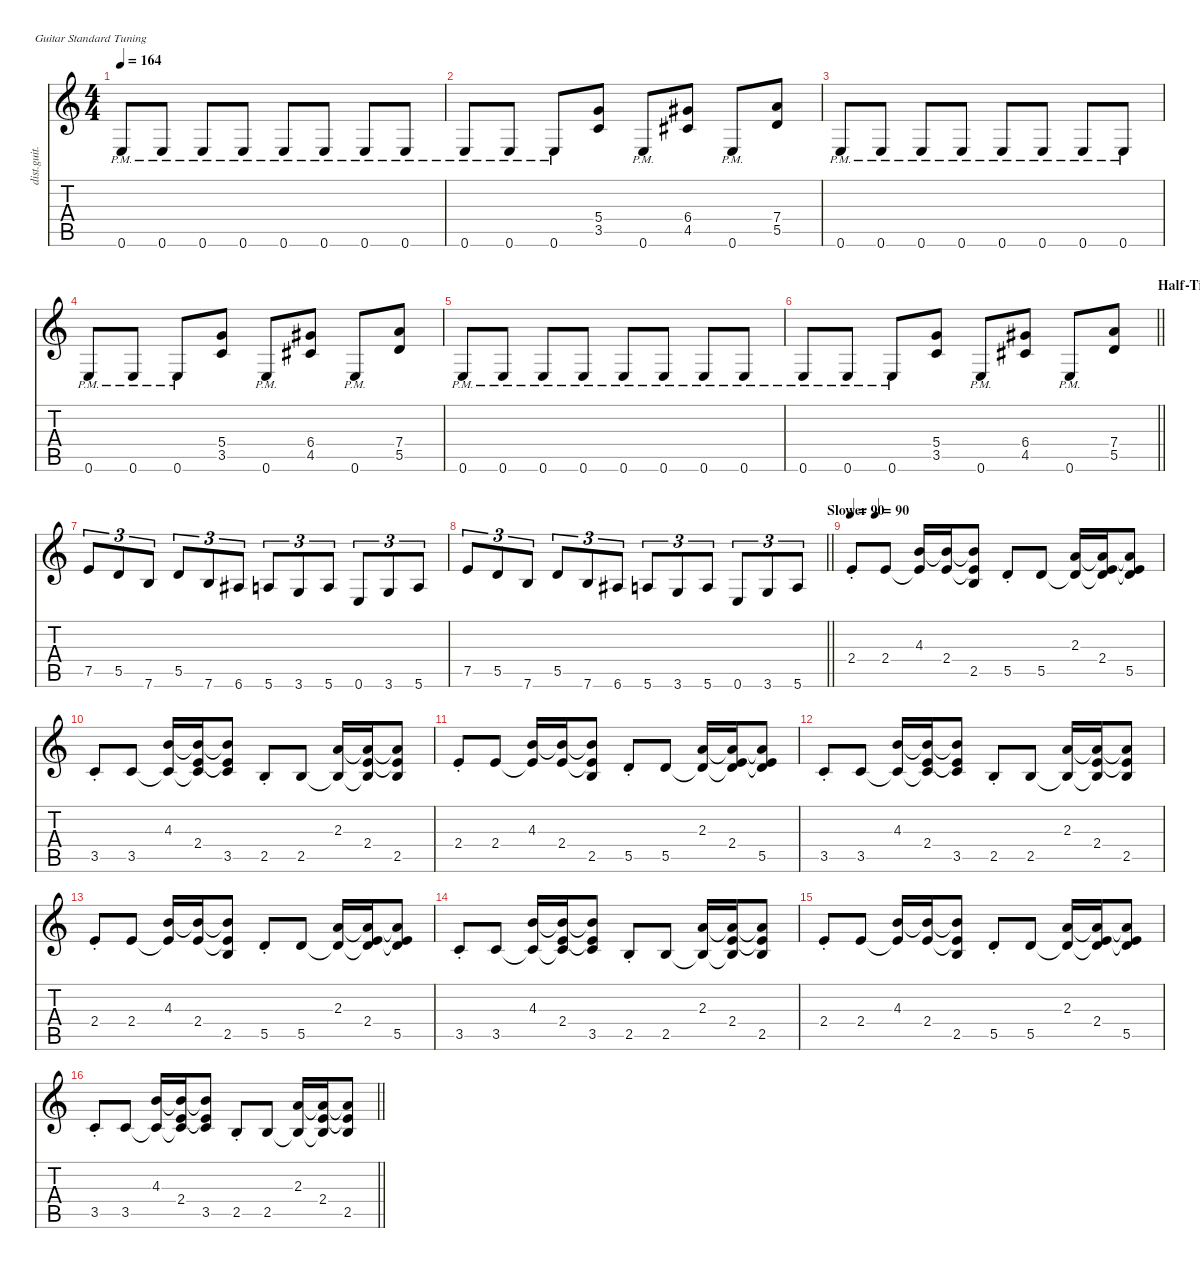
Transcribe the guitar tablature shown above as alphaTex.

\defaultSystemsLayout 4
\hideDynamics
\bracketExtendMode nobrackets
\otherSystemsTrackNameOrientation horizontal
\track ("James Hetfield" "dist.guit.") {defaultSystemsLayout 8 mute instrument distortionguitar}
\staff {score tabs}
\tuning (E4 B3 G3 D3 A2 E2)
\ts (4 4)
\tempo 164
\clef g2
\ks aminor
0.6{pm}.8{dy f beam Up} 0.6{pm}.8{beam Up} 0.6{pm}.8{beam Up} 0.6{pm}.8{beam Up} 0.6{pm}.8{beam Up} 0.6{pm}.8{beam Up} 0.6{pm}.8{beam Up} 0.6{pm}.8{beam Up} |
0.6{pm}.8{beam Up} 0.6{pm}.8{beam Up} 0.6{pm}.8{beam Up} (5.4 3.5).8{beam Up} 0.6{pm}.8{beam Up} (6.4{acc #} 4.5{acc #}).8{beam Up} 0.6{pm}.8{beam Up} (7.4 5.5).8{beam Up} |
0.6{pm}.8{beam Up} 0.6{pm}.8{beam Up} 0.6{pm}.8{beam Up} 0.6{pm}.8{beam Up} 0.6{pm}.8{beam Up} 0.6{pm}.8{beam Up} 0.6{pm}.8{beam Up} 0.6{pm}.8{beam Up} |
0.6{pm}.8{beam Up} 0.6{pm}.8{beam Up} 0.6{pm}.8{beam Up} (5.4 3.5).8{beam Up} 0.6{pm}.8{beam Up} (6.4{acc #} 4.5{acc #}).8{beam Up} 0.6{pm}.8{beam Up} (7.4 5.5).8{beam Up} |
0.6{pm}.8{beam Up} 0.6{pm}.8{beam Up} 0.6{pm}.8{beam Up} 0.6{pm}.8{beam Up} 0.6{pm}.8{beam Up} 0.6{pm}.8{beam Up} 0.6{pm}.8{beam Up} 0.6{pm}.8{beam Up} |
\tempo (102 "Half-Time Feel" 1)
\barLineRight lightlight
0.6{pm}.8{beam Up} 0.6{pm}.8{beam Up} 0.6{pm}.8{beam Up} (5.4 3.5).8{beam Up} 0.6{pm}.8{beam Up} (6.4{acc #} 4.5{acc #}).8{beam Up} 0.6{pm}.8{beam Up} (7.4 5.5).8{beam Up} |
7.5.8{tu (3 2) beam Up} 5.5.8{tu (3 2) beam Up} 7.6.8{tu (3 2) beam Up} 5.5.8{tu (3 2) beam Up} 7.6.8{tu (3 2) beam Up} 6.6{acc #}.8{tu (3 2) beam Up} 5.6.8{tu (3 2) beam Up} 3.6.8{tu (3 2) beam Up} 5.6.8{tu (3 2) beam Up} 0.6.8{tu (3 2) beam Up} 3.6.8{tu (3 2) beam Up} 5.6.8{tu (3 2) beam Up} |
\tempo (90 "Slower" 1)
\barLineRight lightlight
7.5.8{tu (3 2) beam Up} 5.5.8{tu (3 2) beam Up} 7.6.8{tu (3 2) beam Up} 5.5.8{tu (3 2) beam Up} 7.6.8{tu (3 2) beam Up} 6.6{acc #}.8{tu (3 2) beam Up} 5.6.8{tu (3 2) beam Up} 3.6.8{tu (3 2) beam Up} 5.6.8{tu (3 2) beam Up} 0.6.8{tu (3 2) beam Up} 3.6.8{tu (3 2) beam Up} 5.6.8{tu (3 2) beam Up} |
\tempo 90
2.4{st}.8{beam Up} 2.4.8{beam Up} (4.3 2.4{t}).16{beam Up} (4.3{t} 2.4).16{beam Up} (4.3{t} 2.4{t} 2.5).8{beam Up} 5.5{st}.8{beam Up} 5.5.8{beam Up} (2.3 5.5{t}).16{beam Up} (2.3{t} 2.4 5.5{t}).16{beam Up} (2.3{t} 2.4{t} 5.5).8{beam Up} |
3.5{st}.8{beam Up} 3.5.8{beam Up} (4.3 3.5{t}).16{beam Up} (4.3{t} 2.4 3.5{t}).16{beam Up} (4.3{t} 2.4{t} 3.5).8{beam Up} 2.5{st}.8{beam Up} 2.5.8{beam Up} (2.3 2.5{t}).16{beam Up} (2.3{t} 2.4 2.5{t}).16{beam Up} (2.3{t} 2.4{t} 2.5).8{beam Up} |
2.4{st}.8{beam Up} 2.4.8{beam Up} (4.3 2.4{t}).16{beam Up} (4.3{t} 2.4).16{beam Up} (4.3{t} 2.4{t} 2.5).8{beam Up} 5.5{st}.8{beam Up} 5.5.8{beam Up} (2.3 5.5{t}).16{beam Up} (2.3{t} 2.4 5.5{t}).16{beam Up} (2.3{t} 2.4{t} 5.5).8{beam Up} |
3.5{st}.8{beam Up} 3.5.8{beam Up} (4.3 3.5{t}).16{beam Up} (4.3{t} 2.4 3.5{t}).16{beam Up} (4.3{t} 2.4{t} 3.5).8{beam Up} 2.5{st}.8{beam Up} 2.5.8{beam Up} (2.3 2.5{t}).16{beam Up} (2.3{t} 2.4 2.5{t}).16{beam Up} (2.3{t} 2.4{t} 2.5).8{beam Up} |
2.4{st}.8{beam Up} 2.4.8{beam Up} (4.3 2.4{t}).16{beam Up} (4.3{t} 2.4).16{beam Up} (4.3{t} 2.4{t} 2.5).8{beam Up} 5.5{st}.8{beam Up} 5.5.8{beam Up} (2.3 5.5{t}).16{beam Up} (2.3{t} 2.4 5.5{t}).16{beam Up} (2.3{t} 2.4{t} 5.5).8{beam Up} |
3.5{st}.8{beam Up} 3.5.8{beam Up} (4.3 3.5{t}).16{beam Up} (4.3{t} 2.4 3.5{t}).16{beam Up} (4.3{t} 2.4{t} 3.5).8{beam Up} 2.5{st}.8{beam Up} 2.5.8{beam Up} (2.3 2.5{t}).16{beam Up} (2.3{t} 2.4 2.5{t}).16{beam Up} (2.3{t} 2.4{t} 2.5).8{beam Up} |
2.4{st}.8{beam Up} 2.4.8{beam Up} (4.3 2.4{t}).16{beam Up} (4.3{t} 2.4).16{beam Up} (4.3{t} 2.4{t} 2.5).8{beam Up} 5.5{st}.8{beam Up} 5.5.8{beam Up} (2.3 5.5{t}).16{beam Up} (2.3{t} 2.4 5.5{t}).16{beam Up} (2.3{t} 2.4{t} 5.5).8{beam Up} |
\barLineRight lightlight
3.5{st}.8{beam Up} 3.5.8{beam Up} (4.3 3.5{t}).16{beam Up} (4.3{t} 2.4 3.5{t}).16{beam Up} (4.3{t} 2.4{t} 3.5).8{beam Up} 2.5{st}.8{beam Up} 2.5.8{beam Up} (2.3 2.5{t}).16{beam Up} (2.3{t} 2.4 2.5{t}).16{beam Up} (2.3{t} 2.4{t} 2.5).8{beam Up}
